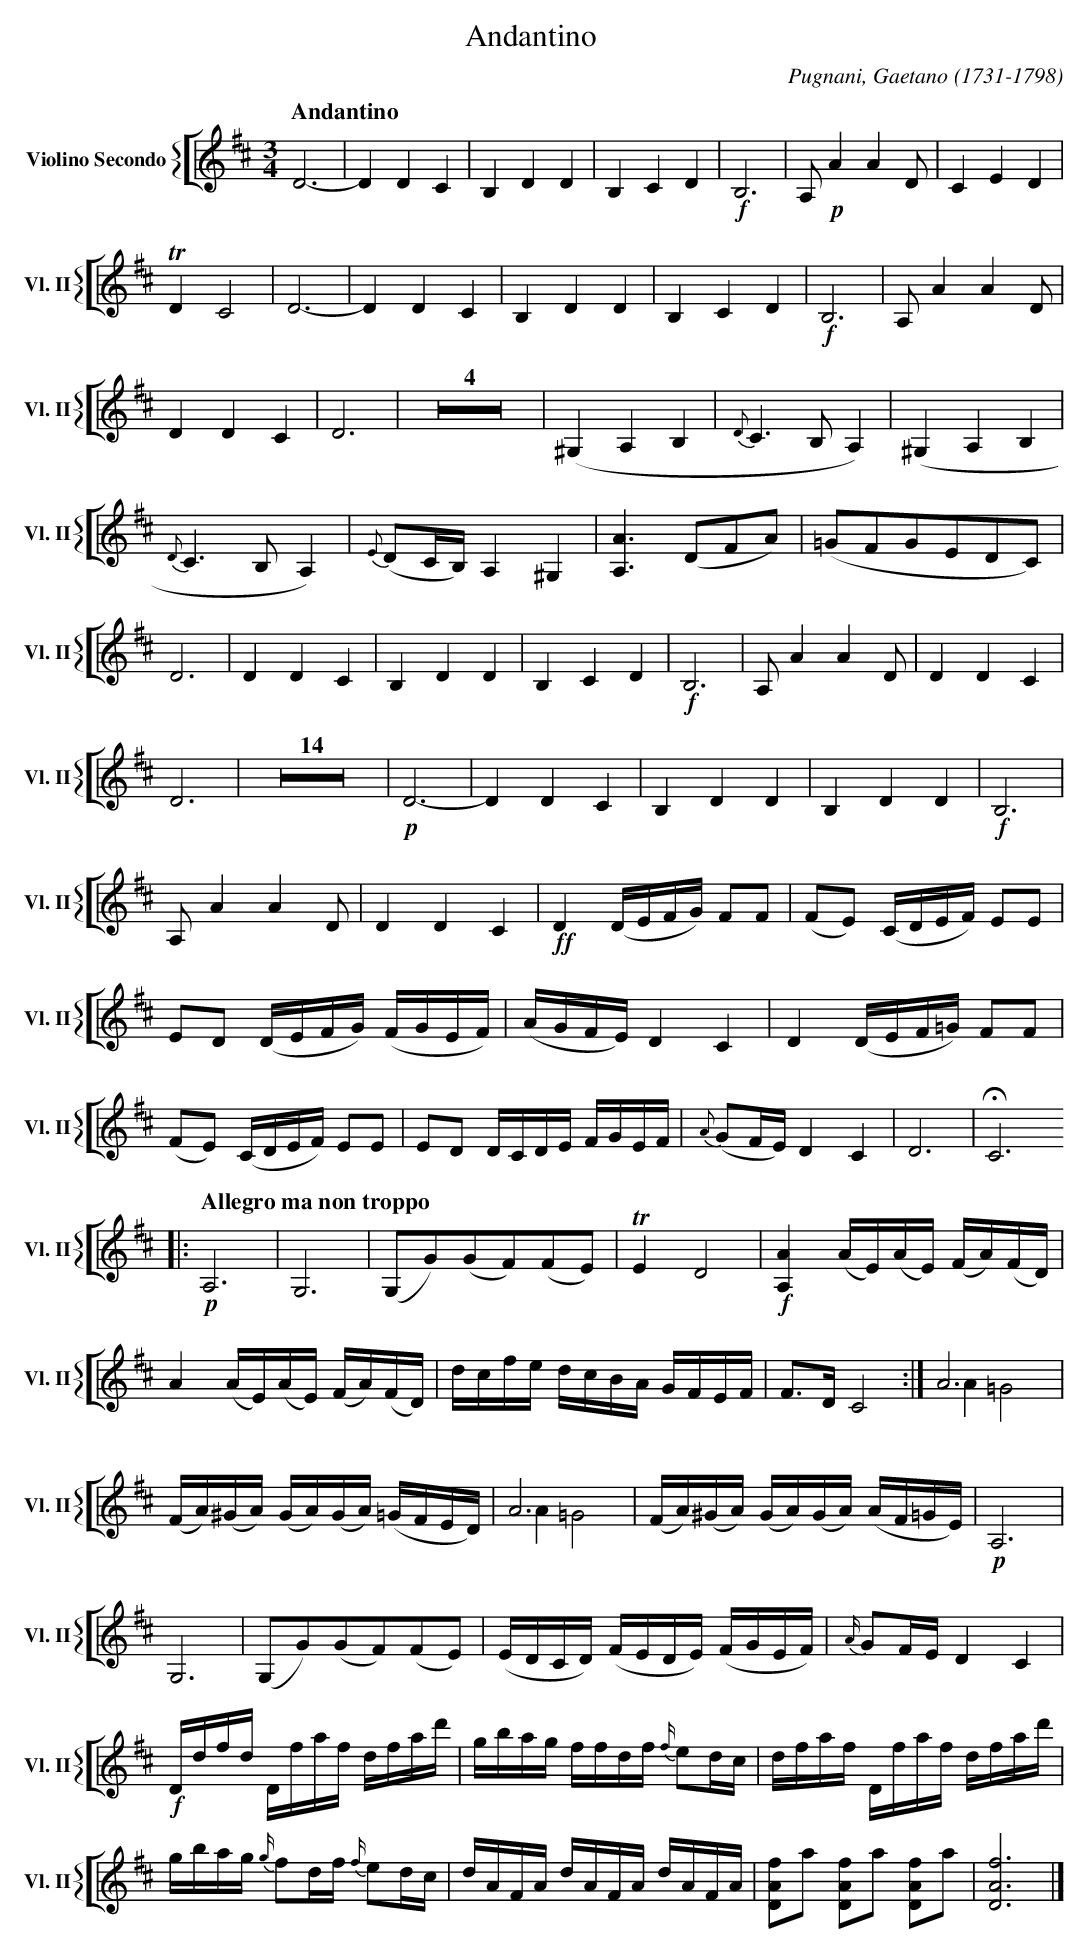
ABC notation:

X:1
T:Andantino
C:Pugnani, Gaetano (1731-1798)
M:3/4
L:1/4
K:D
V: 6 clef=treble name="Violino Secondo" sname="Vl. II"
%%staves [{ 6 }]
[Q:"Andantino"] D3|-DDC|B,DD|B,CD| !f!B,3|A,/!p!AAD/ | CED| !trill!DC2| D3|-DDC|B,DD|B,CD| \
   !f!B,3|A,/AAD/ | DDC| D3 | Z4 | (^G,A,B, | {D}C>B,A,) |  (^G,A,B, | {D}C>B,A,) | \
   {E}(D/C//B,//) A,^G, | [A,A]>(DF/A/) | (=G/F/G/E/D/C/) | D3 | DDC | B,DD | B,CD | !f!B,3 | A,/AAD/ | \
   DDC | D3| Z14 |
   !p!D3- | DDC | B,DD | B,DD | !f!B,3 | A,/AAD/| DDC | !ff!D (D//E//F//G//) F/F/ | \
   (F/E/) (C//D//E//F//) E/E/ | E/D/  (D//E//F//G//) (F//G//E//F//) | (A//G//F//E//) DC | \
   D (D//E//F//=G//) F/F/ | \
   (F/E/) (C//D//E//F//) E/E/ | E/D/ D//C//D//E// F//G//E//F// | {A}(G/F//E//) DC | D3 | !fermata!C3! |: \
[Q:"Allegro ma non troppo"] !p!A,3 | G,3 | (G,/G/)(G/F/)(F/E/)| !trill!ED2 | \
   !f![A,A] (A//E//)(A//E//) (F//A//)(F//D//) | A (A//E//)(A//E//) (F//A//)(F//D//) | \
   d//c//f//e// d//c//B//A// G//F//E//F// | F/>D/ C2 :| A3 & A=G2 | \
   (F//A//)(^G//A//) (G//A//)(G//A//) (=G//F//E//D//) | \
   A3 & A=G2 | (F//A//)(^G//A//) (G//A//)(G//A//) (A//F//=G//E//) | \
   !p!A,3 | G,3 | (G,/G/)(G/F/)(F/E/) | (E//D//C//D//) (F//E//D//E//) (F//G//E//F//) | {A/}G/F//E// DC | \
   !f!D//d//f//d//  D//f//a//f// d//f//a//d'// | g//b//a//g// f//f//d//f// {f/}e/d//c// | \
   d//f//a//f//  D//f//a//f// d//f//a//d'// | g//b//a//g// {g/}f/d//f// {f/}e/d//c// | \
   d//A//F//A// d//A//F//A// d//A//F//A// | [DAf]/a/ [DAf]/a/ [DAf]/a/ | [DAf]3 |]
